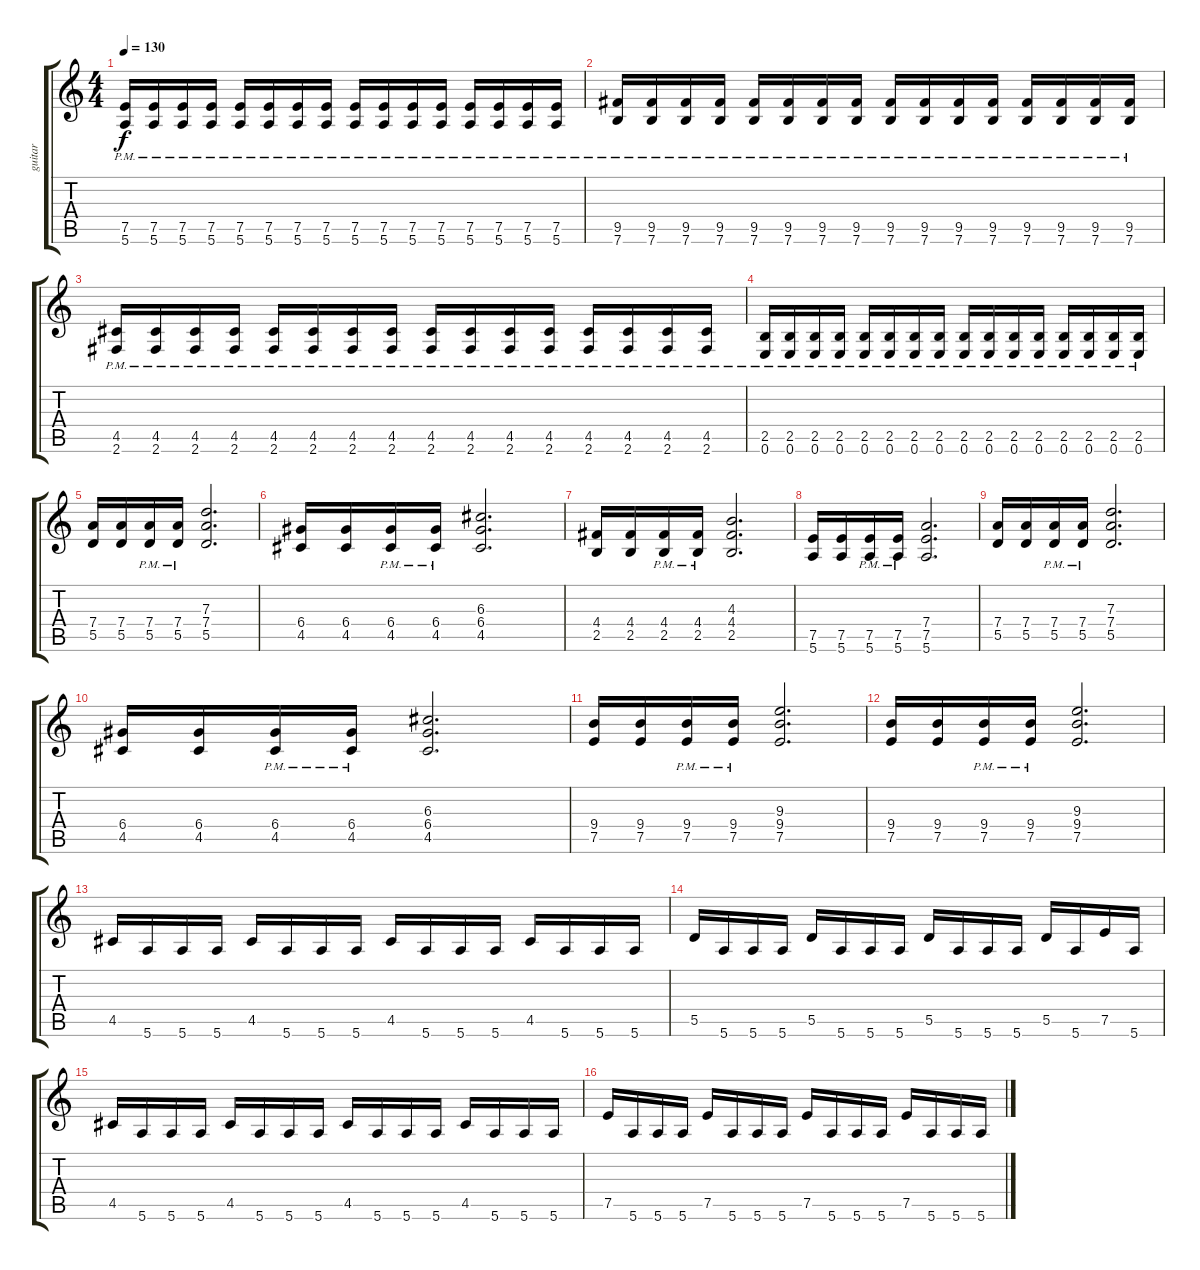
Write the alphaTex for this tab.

\track ("guitar" "guitar") {instrument distortionguitar}
\staff {score tabs}
\tuning (E4 B3 G3 D3 A2 E2) {hide}
\ts (4 4)
\tempo 130
\clef g2
\ks c
(7.5{pm} 5.6{pm}).16{dy f} (7.5{pm} 5.6{pm}).16 (7.5{pm} 5.6{pm}).16 (7.5{pm} 5.6{pm}).16 (7.5{pm} 5.6{pm}).16 (7.5{pm} 5.6{pm}).16 (7.5{pm} 5.6{pm}).16 (7.5{pm} 5.6{pm}).16 (7.5{pm} 5.6{pm}).16 (7.5{pm} 5.6{pm}).16 (7.5{pm} 5.6{pm}).16 (7.5{pm} 5.6{pm}).16 (7.5{pm} 5.6{pm}).16 (7.5{pm} 5.6{pm}).16 (7.5{pm} 5.6{pm}).16 (7.5{pm} 5.6{pm}).16 |
(9.5{pm} 7.6{pm}).16 (9.5{pm} 7.6{pm}).16 (9.5{pm} 7.6{pm}).16 (9.5{pm} 7.6{pm}).16 (9.5{pm} 7.6{pm}).16 (9.5{pm} 7.6{pm}).16 (9.5{pm} 7.6{pm}).16 (9.5{pm} 7.6{pm}).16 (9.5{pm} 7.6{pm}).16 (9.5{pm} 7.6{pm}).16 (9.5{pm} 7.6{pm}).16 (9.5{pm} 7.6{pm}).16 (9.5{pm} 7.6{pm}).16 (9.5{pm} 7.6{pm}).16 (9.5{pm} 7.6{pm}).16 (9.5{pm} 7.6{pm}).16 |
(4.5{pm} 2.6{pm}).16 (4.5{pm} 2.6{pm}).16 (4.5{pm} 2.6{pm}).16 (4.5{pm} 2.6{pm}).16 (4.5{pm} 2.6{pm}).16 (4.5{pm} 2.6{pm}).16 (4.5{pm} 2.6{pm}).16 (4.5{pm} 2.6{pm}).16 (4.5{pm} 2.6{pm}).16 (4.5{pm} 2.6{pm}).16 (4.5{pm} 2.6{pm}).16 (4.5{pm} 2.6{pm}).16 (4.5{pm} 2.6{pm}).16 (4.5{pm} 2.6{pm}).16 (4.5{pm} 2.6{pm}).16 (4.5{pm} 2.6{pm}).16 |
(2.5{pm} 0.6{pm}).16 (2.5{pm} 0.6{pm}).16 (2.5{pm} 0.6{pm}).16 (2.5{pm} 0.6{pm}).16 (2.5{pm} 0.6{pm}).16 (2.5{pm} 0.6{pm}).16 (2.5{pm} 0.6{pm}).16 (2.5{pm} 0.6{pm}).16 (2.5{pm} 0.6{pm}).16 (2.5{pm} 0.6{pm}).16 (2.5{pm} 0.6{pm}).16 (2.5{pm} 0.6{pm}).16 (2.5{pm} 0.6{pm}).16 (2.5{pm} 0.6{pm}).16 (2.5{pm} 0.6{pm}).16 (2.5{pm} 0.6{pm}).16 |
(7.4 5.5).16 (7.4 5.5).16 (7.4{pm} 5.5{pm}).16 (7.4{pm} 5.5{pm}).16 (7.3 7.4 5.5).2{d} |
(6.4 4.5).16 (6.4 4.5).16 (6.4{pm} 4.5{pm}).16 (6.4{pm} 4.5{pm}).16 (6.3 6.4 4.5).2{d} |
(4.4 2.5).16 (4.4 2.5).16 (4.4{pm} 2.5{pm}).16 (4.4{pm} 2.5{pm}).16 (4.3 4.4 2.5).2{d} |
(7.5 5.6).16 (7.5 5.6).16 (7.5{pm} 5.6{pm}).16 (7.5{pm} 5.6{pm}).16 (7.4 7.5 5.6).2{d} |
(7.4 5.5).16 (7.4 5.5).16 (7.4{pm} 5.5{pm}).16 (7.4{pm} 5.5{pm}).16 (7.3 7.4 5.5).2{d} |
(6.4 4.5).16 (6.4 4.5).16 (6.4{pm} 4.5{pm}).16 (6.4{pm} 4.5{pm}).16 (6.3 6.4 4.5).2{d} |
(9.4 7.5).16 (9.4 7.5).16 (9.4{pm} 7.5{pm}).16 (9.4{pm} 7.5{pm}).16 (9.3 9.4 7.5).2{d} |
(9.4 7.5).16 (9.4 7.5).16 (9.4{pm} 7.5{pm}).16 (9.4{pm} 7.5{pm}).16 (9.3 9.4 7.5).2{d} |
4.5.16 5.6.16 5.6.16 5.6.16 4.5.16 5.6.16 5.6.16 5.6.16 4.5.16 5.6.16 5.6.16 5.6.16 4.5.16 5.6.16 5.6.16 5.6.16 |
5.5.16 5.6.16 5.6.16 5.6.16 5.5.16 5.6.16 5.6.16 5.6.16 5.5.16 5.6.16 5.6.16 5.6.16 5.5.16 5.6.16 7.5.16 5.6.16 |
4.5.16 5.6.16 5.6.16 5.6.16 4.5.16 5.6.16 5.6.16 5.6.16 4.5.16 5.6.16 5.6.16 5.6.16 4.5.16 5.6.16 5.6.16 5.6.16 |
7.5.16 5.6.16 5.6.16 5.6.16 7.5.16 5.6.16 5.6.16 5.6.16 7.5.16 5.6.16 5.6.16 5.6.16 7.5.16 5.6.16 5.6.16 5.6.16
